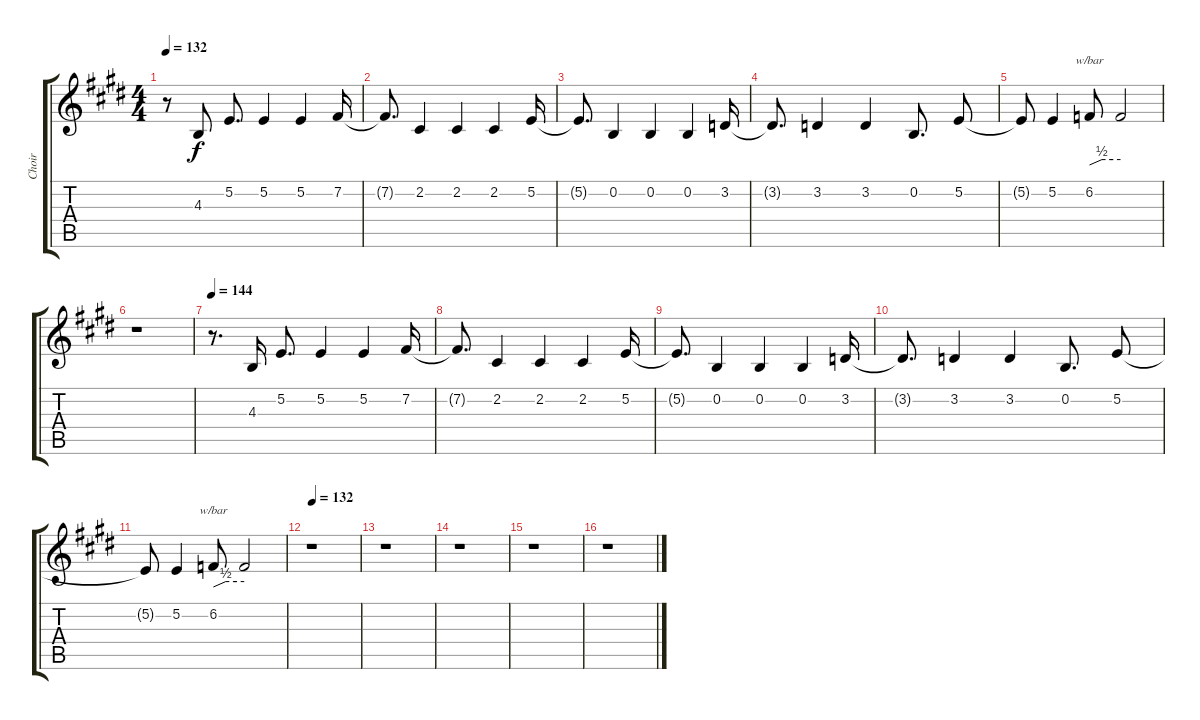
\track ("Choir" "Choir") {instrument choiraahs}
\staff {score tabs}
\tuning (E4 B3 G3 D3 A2 E2) {hide}
\ts (4 4)
\tempo 132
\tempo 140
\tempo 132
\clef g2
\ks e
r.8{dy f instrument choiraahs} 4.3.8 5.2.8{d} 5.2.4 5.2.4 7.2.16 |
7.2{t}.8{d} 2.2.4 2.2.4 2.2.4 5.2.16 |
5.2{t}.8{d} 0.2.4 0.2.4 0.2.4 3.2.16 |
3.2{t}.8{d} 3.2.4 3.2.4 0.2.8{d} 5.2.8 |
5.2{t}.8 5.2.4 6.2.8{tbe (custom default 0 0 24 2 45 2 60 2)} 6.2{t}.2 |
r.1 |
\tempo 144
r.8{d} 4.3.16 5.2.8{d} 5.2.4 5.2.4 7.2.16 |
7.2{t}.8{d} 2.2.4 2.2.4 2.2.4 5.2.16 |
5.2{t}.8{d} 0.2.4 0.2.4 0.2.4 3.2.16 |
3.2{t}.8{d} 3.2.4 3.2.4 0.2.8{d} 5.2.8 |
5.2{t}.8 5.2.4 6.2.8{tbe (custom default 0 0 24 2 45 2 60 2)} 6.2{t}.2 |
\tempo (132 0.03125)
r.1 |
r.1 |
r.1 |
r.1 |
r.1
